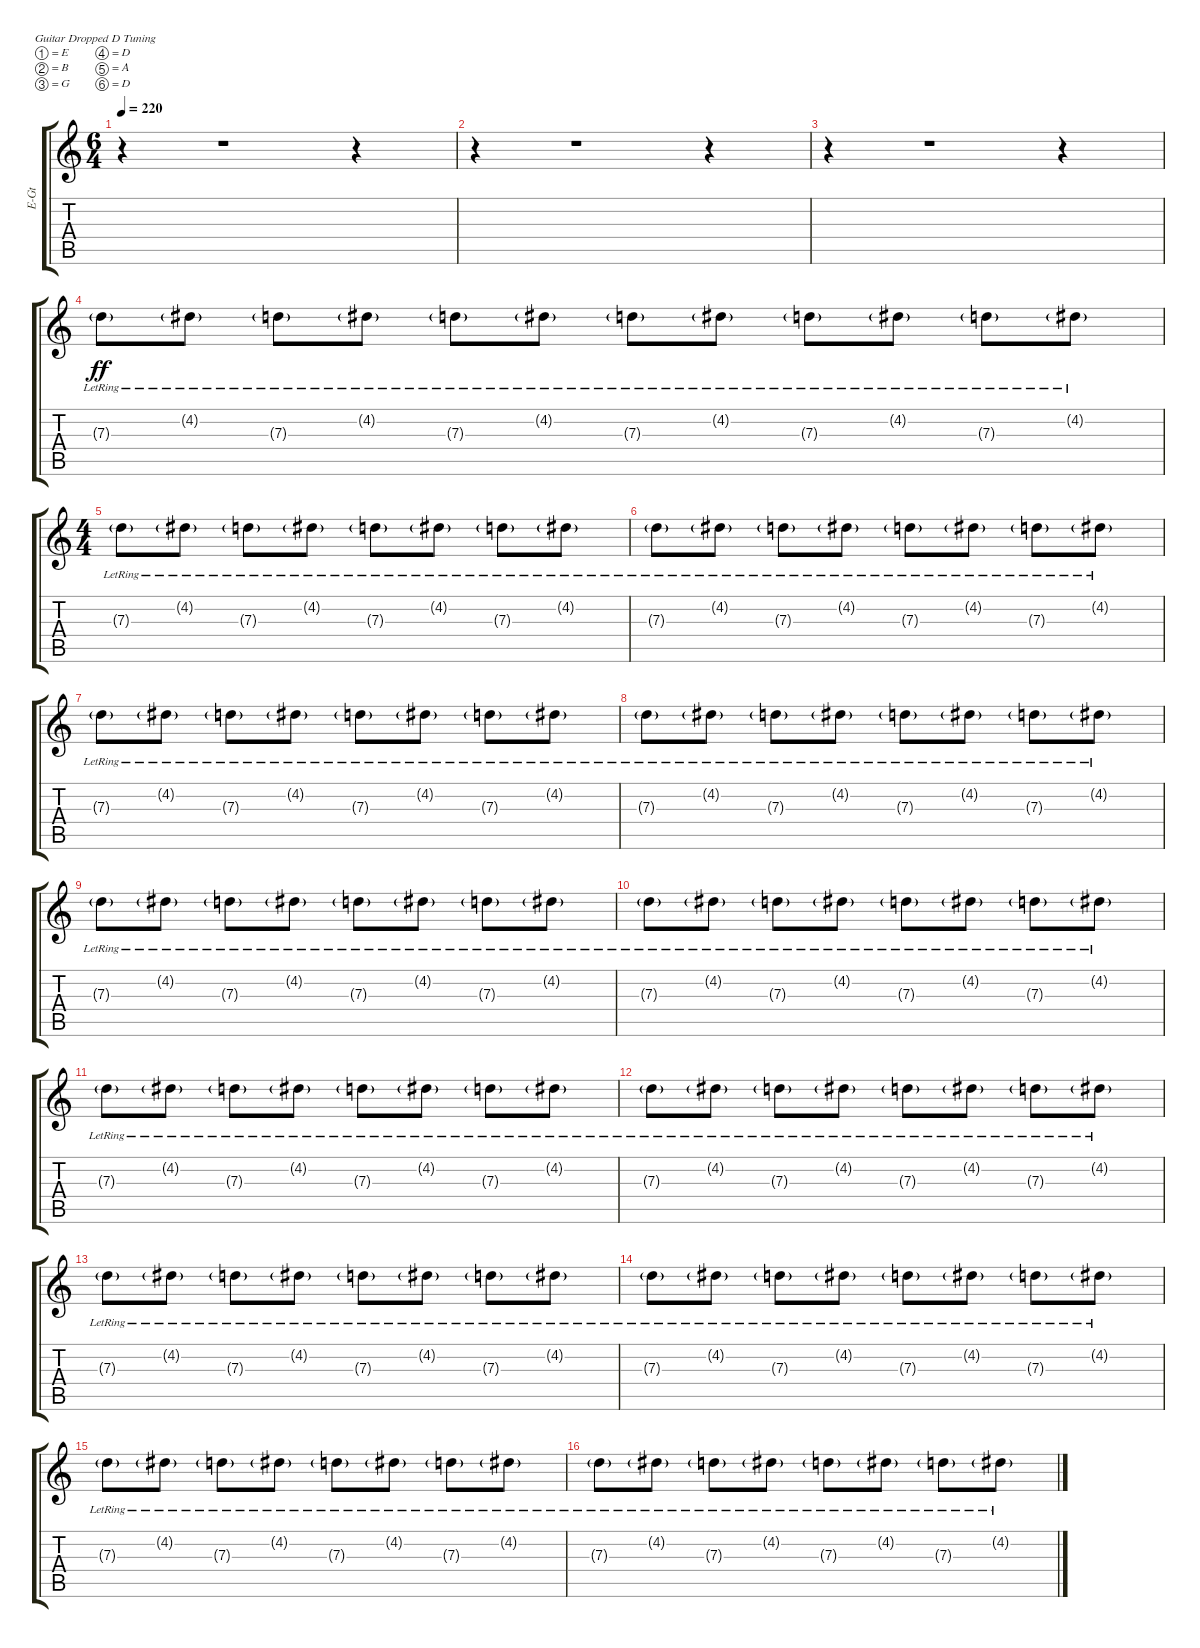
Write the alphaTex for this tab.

\bracketExtendMode groupsimilarinstruments
\otherSystemsTrackNameOrientation horizontal
\track ("Lead guitar" "E-Gt") {instrument overdrivenguitar}
\staff {score tabs}
\tuning (E4 B3 G3 D3 A2 D2)
\ts (6 4)
\tempo 220
\clef g2
\ks c
r.4{dy ff instrument overdrivenguitar beam Down} r.1{beam Down} r.4{beam Down} |
r.4{beam Down} r.1{beam Down} r.4{beam Down} |
r.4{beam Down} r.1{beam Down} r.4{beam Down} |
7.3{g lr}.8{beam Down} 4.2{g lr acc #}.8{beam Down} 7.3{g lr}.8{beam Down} 4.2{g lr acc #}.8{beam Down} 7.3{g lr}.8{beam Down} 4.2{g lr acc #}.8{beam Down} 7.3{g lr}.8{beam Down} 4.2{g lr acc #}.8{beam Down} 7.3{g lr}.8{beam Down} 4.2{g lr acc #}.8{beam Down} 7.3{g lr}.8{beam Down} 4.2{g lr acc #}.8{beam Down} |
\ts (4 4)
7.3{g lr}.8{beam Down} 4.2{g lr acc #}.8{beam Down} 7.3{g lr}.8{beam Down} 4.2{g lr acc #}.8{beam Down} 7.3{g lr}.8{beam Down} 4.2{g lr acc #}.8{beam Down} 7.3{g lr}.8{beam Down} 4.2{g lr acc #}.8{beam Down} |
7.3{g lr}.8{beam Down} 4.2{g lr acc #}.8{beam Down} 7.3{g lr}.8{beam Down} 4.2{g lr acc #}.8{beam Down} 7.3{g lr}.8{beam Down} 4.2{g lr acc #}.8{beam Down} 7.3{g lr}.8{beam Down} 4.2{g lr acc #}.8{beam Down} |
7.3{g lr}.8{beam Down} 4.2{g lr acc #}.8{beam Down} 7.3{g lr}.8{beam Down} 4.2{g lr acc #}.8{beam Down} 7.3{g lr}.8{beam Down} 4.2{g lr acc #}.8{beam Down} 7.3{g lr}.8{beam Down} 4.2{g lr acc #}.8{beam Down} |
7.3{g lr}.8{beam Down} 4.2{g lr acc #}.8{beam Down} 7.3{g lr}.8{beam Down} 4.2{g lr acc #}.8{beam Down} 7.3{g lr}.8{beam Down} 4.2{g lr acc #}.8{beam Down} 7.3{g lr}.8{beam Down} 4.2{g lr acc #}.8{beam Down} |
7.3{g lr}.8{beam Down} 4.2{g lr acc #}.8{beam Down} 7.3{g lr}.8{beam Down} 4.2{g lr acc #}.8{beam Down} 7.3{g lr}.8{beam Down} 4.2{g lr acc #}.8{beam Down} 7.3{g lr}.8{beam Down} 4.2{g lr acc #}.8{beam Down} |
7.3{g lr}.8{beam Down} 4.2{g lr acc #}.8{beam Down} 7.3{g lr}.8{beam Down} 4.2{g lr acc #}.8{beam Down} 7.3{g lr}.8{beam Down} 4.2{g lr acc #}.8{beam Down} 7.3{g lr}.8{beam Down} 4.2{g lr acc #}.8{beam Down} |
7.3{g lr}.8{beam Down} 4.2{g lr acc #}.8{beam Down} 7.3{g lr}.8{beam Down} 4.2{g lr acc #}.8{beam Down} 7.3{g lr}.8{beam Down} 4.2{g lr acc #}.8{beam Down} 7.3{g lr}.8{beam Down} 4.2{g lr acc #}.8{beam Down} |
7.3{g lr}.8{beam Down} 4.2{g lr acc #}.8{beam Down} 7.3{g lr}.8{beam Down} 4.2{g lr acc #}.8{beam Down} 7.3{g lr}.8{beam Down} 4.2{g lr acc #}.8{beam Down} 7.3{g lr}.8{beam Down} 4.2{g lr acc #}.8{beam Down} |
7.3{g lr}.8{beam Down} 4.2{g lr acc #}.8{beam Down} 7.3{g lr}.8{beam Down} 4.2{g lr acc #}.8{beam Down} 7.3{g lr}.8{beam Down} 4.2{g lr acc #}.8{beam Down} 7.3{g lr}.8{beam Down} 4.2{g lr acc #}.8{beam Down} |
7.3{g lr}.8{beam Down} 4.2{g lr acc #}.8{beam Down} 7.3{g lr}.8{beam Down} 4.2{g lr acc #}.8{beam Down} 7.3{g lr}.8{beam Down} 4.2{g lr acc #}.8{beam Down} 7.3{g lr}.8{beam Down} 4.2{g lr acc #}.8{beam Down} |
7.3{g lr}.8{beam Down} 4.2{g lr acc #}.8{beam Down} 7.3{g lr}.8{beam Down} 4.2{g lr acc #}.8{beam Down} 7.3{g lr}.8{beam Down} 4.2{g lr acc #}.8{beam Down} 7.3{g lr}.8{beam Down} 4.2{g lr acc #}.8{beam Down} |
7.3{g lr}.8{beam Down} 4.2{g lr acc #}.8{beam Down} 7.3{g lr}.8{beam Down} 4.2{g lr acc #}.8{beam Down} 7.3{g lr}.8{beam Down} 4.2{g lr acc #}.8{beam Down} 7.3{g lr}.8{beam Down} 4.2{g lr acc #}.8{beam Down}
